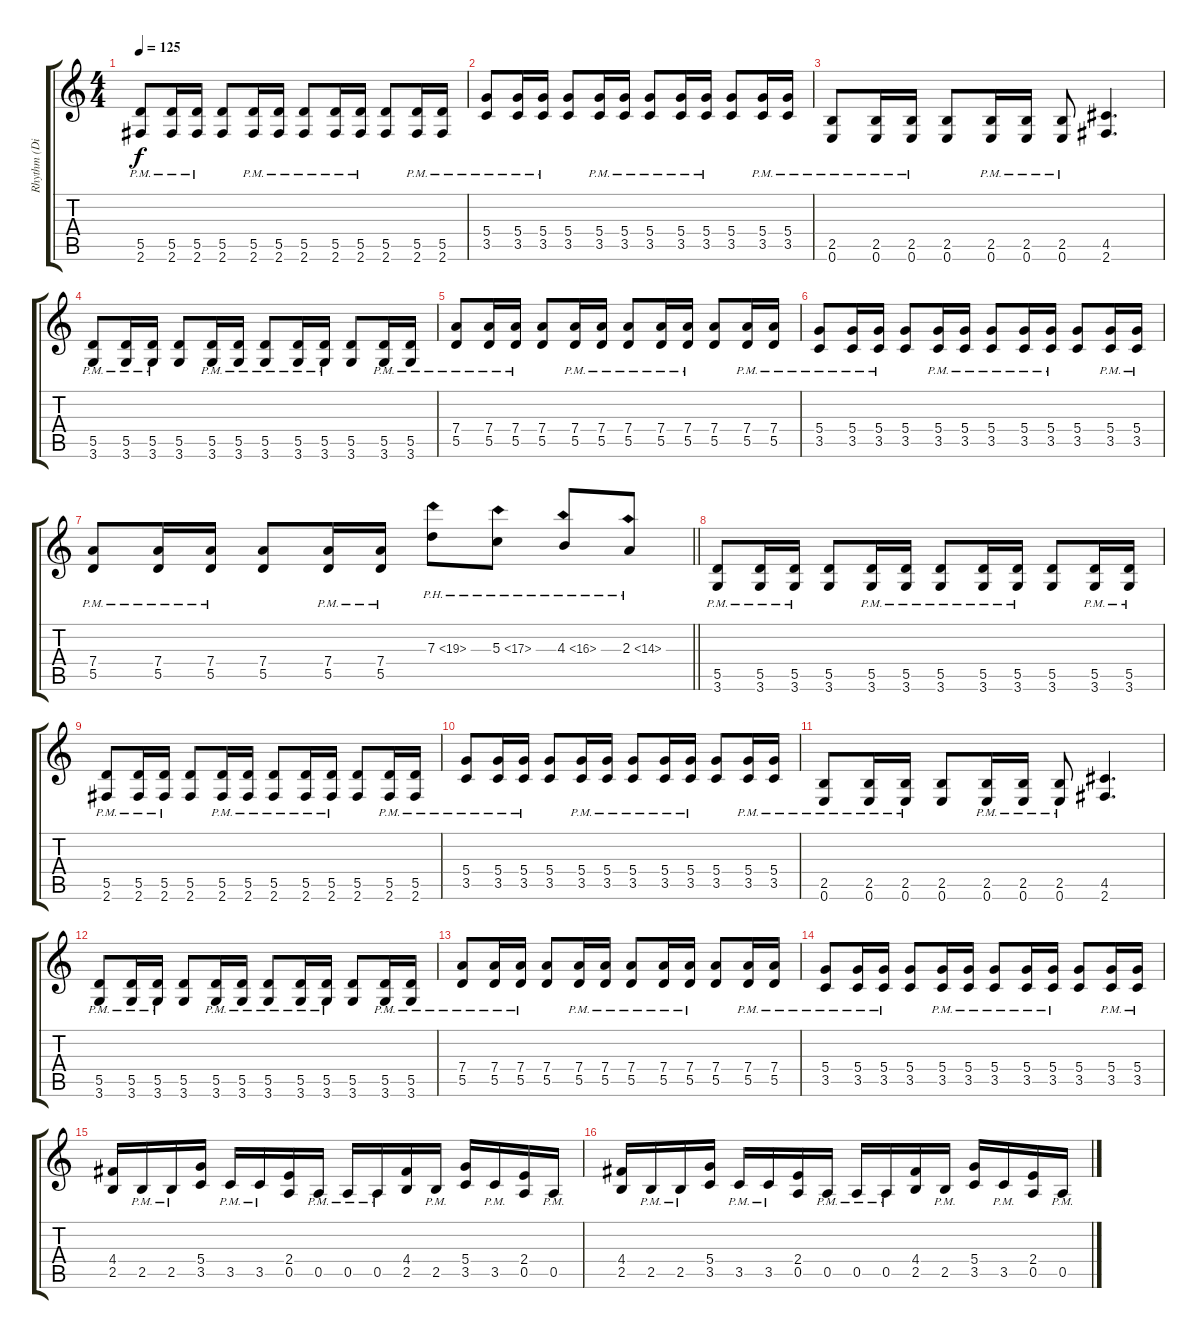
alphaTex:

\track ("Rhythm (Dist)" "Rhythm (Di") {instrument distortionguitar}
\staff {score tabs}
\tuning (E4 B3 G3 D3 A2 E2) {hide}
\ts (4 4)
\tempo 125
\clef g2
\ks c
(5.5{pm} 2.6{pm}).8{dy f} (5.5{pm} 2.6{pm}).16 (5.5{pm} 2.6{pm}).16 (5.5 2.6).8 (5.5{pm} 2.6{pm}).16 (5.5{pm} 2.6{pm}).16 (5.5{pm} 2.6{pm}).8 (5.5{pm} 2.6{pm}).16 (5.5{pm} 2.6{pm}).16 (5.5 2.6).8 (5.5{pm} 2.6{pm}).16 (5.5{pm} 2.6{pm}).16 |
(5.4{pm} 3.5{pm}).8 (5.4{pm} 3.5{pm}).16 (5.4{pm} 3.5{pm}).16 (5.4 3.5).8 (5.4{pm} 3.5{pm}).16 (5.4{pm} 3.5{pm}).16 (5.4{pm} 3.5{pm}).8 (5.4{pm} 3.5{pm}).16 (5.4{pm} 3.5{pm}).16 (5.4 3.5).8 (5.4{pm} 3.5{pm}).16 (5.4{pm} 3.5{pm}).16 |
(2.5{pm} 0.6{pm}).8 (2.5{pm} 0.6{pm}).16 (2.5{pm} 0.6{pm}).16 (2.5 0.6).8 (2.5{pm} 0.6{pm}).16 (2.5{pm} 0.6{pm}).16 (2.5{pm} 0.6{pm}).8 (4.5 2.6).4{d} |
(5.5{pm} 3.6{pm}).8 (5.5{pm} 3.6{pm}).16 (5.5{pm} 3.6{pm}).16 (5.5 3.6).8 (5.5{pm} 3.6{pm}).16 (5.5{pm} 3.6{pm}).16 (5.5{pm} 3.6{pm}).8 (5.5{pm} 3.6{pm}).16 (5.5{pm} 3.6{pm}).16 (5.5 3.6).8 (5.5{pm} 3.6{pm}).16 (5.5{pm} 3.6{pm}).16 |
(7.4{pm} 5.5{pm}).8 (7.4{pm} 5.5{pm}).16 (7.4{pm} 5.5{pm}).16 (7.4 5.5).8 (7.4{pm} 5.5{pm}).16 (7.4{pm} 5.5{pm}).16 (7.4{pm} 5.5{pm}).8 (7.4{pm} 5.5{pm}).16 (7.4{pm} 5.5{pm}).16 (7.4 5.5).8 (7.4{pm} 5.5{pm}).16 (7.4{pm} 5.5{pm}).16 |
(5.4{pm} 3.5{pm}).8 (5.4{pm} 3.5{pm}).16 (5.4{pm} 3.5{pm}).16 (5.4 3.5).8 (5.4{pm} 3.5{pm}).16 (5.4{pm} 3.5{pm}).16 (5.4{pm} 3.5{pm}).8 (5.4{pm} 3.5{pm}).16 (5.4{pm} 3.5{pm}).16 (5.4 3.5).8 (5.4{pm} 3.5{pm}).16 (5.4{pm} 3.5{pm}).16 |
\barLineRight lightlight
(7.4{pm} 5.5{pm}).8 (7.4{pm} 5.5{pm}).16 (7.4{pm} 5.5{pm}).16 (7.4 5.5).8 (7.4{pm} 5.5{pm}).16 (7.4{pm} 5.5{pm}).16 7.3{ph 12}.8 5.3{ph 12}.8 4.3{ph 12}.8 2.3{ph 12}.8 |
(5.5{pm} 3.6{pm}).8 (5.5{pm} 3.6{pm}).16 (5.5{pm} 3.6{pm}).16 (5.5 3.6).8 (5.5{pm} 3.6{pm}).16 (5.5{pm} 3.6{pm}).16 (5.5{pm} 3.6{pm}).8 (5.5{pm} 3.6{pm}).16 (5.5{pm} 3.6{pm}).16 (5.5 3.6).8 (5.5{pm} 3.6{pm}).16 (5.5{pm} 3.6{pm}).16 |
(5.5{pm} 2.6{pm}).8 (5.5{pm} 2.6{pm}).16 (5.5{pm} 2.6{pm}).16 (5.5 2.6).8 (5.5{pm} 2.6{pm}).16 (5.5{pm} 2.6{pm}).16 (5.5{pm} 2.6{pm}).8 (5.5{pm} 2.6{pm}).16 (5.5{pm} 2.6{pm}).16 (5.5 2.6).8 (5.5{pm} 2.6{pm}).16 (5.5{pm} 2.6{pm}).16 |
(5.4{pm} 3.5{pm}).8 (5.4{pm} 3.5{pm}).16 (5.4{pm} 3.5{pm}).16 (5.4 3.5).8 (5.4{pm} 3.5{pm}).16 (5.4{pm} 3.5{pm}).16 (5.4{pm} 3.5{pm}).8 (5.4{pm} 3.5{pm}).16 (5.4{pm} 3.5{pm}).16 (5.4 3.5).8 (5.4{pm} 3.5{pm}).16 (5.4{pm} 3.5{pm}).16 |
(2.5{pm} 0.6{pm}).8 (2.5{pm} 0.6{pm}).16 (2.5{pm} 0.6{pm}).16 (2.5 0.6).8 (2.5{pm} 0.6{pm}).16 (2.5{pm} 0.6{pm}).16 (2.5{pm} 0.6{pm}).8 (4.5 2.6).4{d} |
(5.5{pm} 3.6{pm}).8 (5.5{pm} 3.6{pm}).16 (5.5{pm} 3.6{pm}).16 (5.5 3.6).8 (5.5{pm} 3.6{pm}).16 (5.5{pm} 3.6{pm}).16 (5.5{pm} 3.6{pm}).8 (5.5{pm} 3.6{pm}).16 (5.5{pm} 3.6{pm}).16 (5.5 3.6).8 (5.5{pm} 3.6{pm}).16 (5.5{pm} 3.6{pm}).16 |
(7.4{pm} 5.5{pm}).8 (7.4{pm} 5.5{pm}).16 (7.4{pm} 5.5{pm}).16 (7.4 5.5).8 (7.4{pm} 5.5{pm}).16 (7.4{pm} 5.5{pm}).16 (7.4{pm} 5.5{pm}).8 (7.4{pm} 5.5{pm}).16 (7.4{pm} 5.5{pm}).16 (7.4 5.5).8 (7.4{pm} 5.5{pm}).16 (7.4{pm} 5.5{pm}).16 |
(5.4{pm} 3.5{pm}).8 (5.4{pm} 3.5{pm}).16 (5.4{pm} 3.5{pm}).16 (5.4 3.5).8 (5.4{pm} 3.5{pm}).16 (5.4{pm} 3.5{pm}).16 (5.4{pm} 3.5{pm}).8 (5.4{pm} 3.5{pm}).16 (5.4{pm} 3.5{pm}).16 (5.4 3.5).8 (5.4{pm} 3.5{pm}).16 (5.4{pm} 3.5{pm}).16 |
(4.4 2.5).16 2.5{pm}.16 2.5{pm}.16 (5.4 3.5).16 3.5{pm}.16 3.5{pm}.16 (2.4 0.5).16 0.5{pm}.16 0.5{pm}.16 0.5{pm}.16 (4.4 2.5).16 2.5{pm}.16 (5.4 3.5).16 3.5{pm}.16 (2.4 0.5).16 0.5{pm}.16 |
(4.4 2.5).16 2.5{pm}.16 2.5{pm}.16 (5.4 3.5).16 3.5{pm}.16 3.5{pm}.16 (2.4 0.5).16 0.5{pm}.16 0.5{pm}.16 0.5{pm}.16 (4.4 2.5).16 2.5{pm}.16 (5.4 3.5).16 3.5{pm}.16 (2.4 0.5).16 0.5{pm}.16
